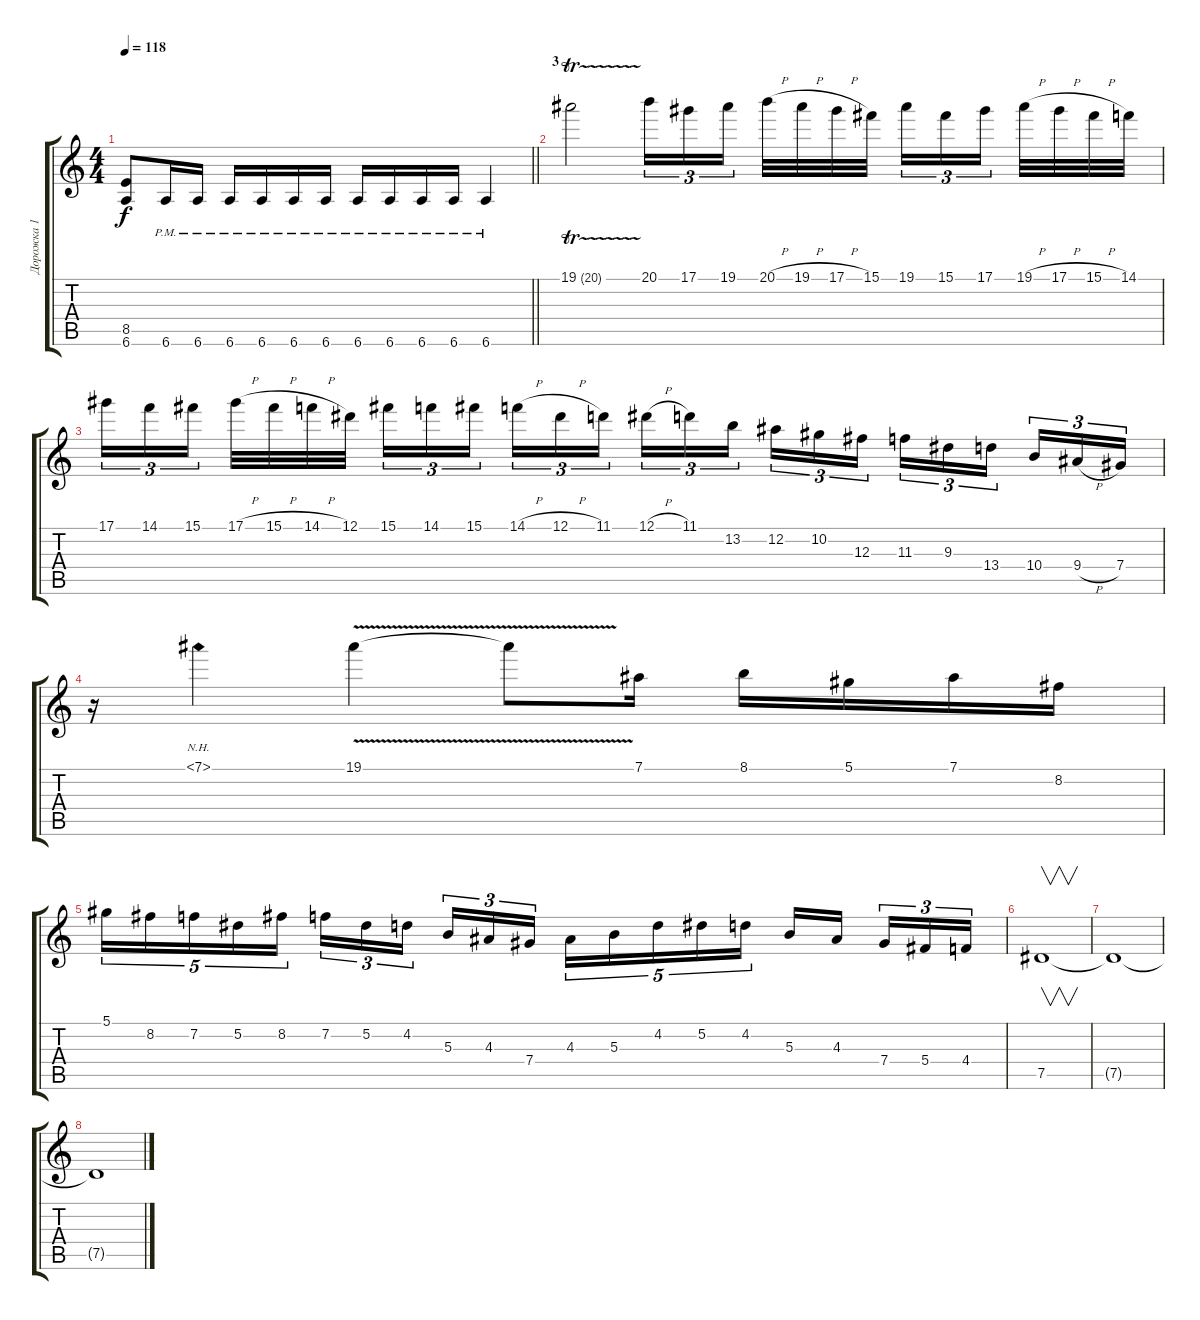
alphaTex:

\track ("Дорожка 1" "Дорожка 1") {instrument overdrivenguitar}
\staff {score tabs}
\tuning (Eb4 Bb3 Gb3 Db3 Ab2 Eb2) {hide}
\ts (4 4)
\tempo 118
\clef g2
\barLineRight lightlight
\ks c
(8.5{t} 6.6{t}).8{dy f} 6.6{pm}.16 6.6{pm}.16 6.6{pm}.16 6.6{pm}.16 6.6{pm}.16 6.6{pm}.16 6.6{pm}.16 6.6{pm}.16 6.6{pm}.16 6.6{pm}.16 6.6{pm}.4 |
\section ("" "3")
19.1{tr (20 32)}.2 20.1.16{tu (3 2)} 17.1.16{tu (3 2)} 19.1.16{tu (3 2) beam splitsecondary} 20.1{h}.32 19.1{h}.32 17.1{h}.32 15.1.32 19.1.16{tu (3 2)} 15.1.16{tu (3 2)} 17.1.16{tu (3 2) beam splitsecondary} 19.1{h}.32 17.1{h}.32 15.1{h}.32 14.1.32 |
17.1.16{tu (3 2)} 14.1.16{tu (3 2)} 15.1.16{tu (3 2) beam splitsecondary} 17.1{h}.32 15.1{h}.32 14.1{h}.32 12.1.32 15.1.16{tu (3 2)} 14.1.16{tu (3 2)} 15.1.16{tu (3 2) beam splitsecondary} 14.1{h}.16{tu (3 2)} 12.1{h}.16{tu (3 2)} 11.1.16{tu (3 2)} 12.1{h}.16{tu (3 2)} 11.1.16{tu (3 2)} 13.2.16{tu (3 2) beam splitsecondary} 12.2.16{tu (3 2)} 10.2.16{tu (3 2)} 12.3.16{tu (3 2)} 11.3.16{tu (3 2)} 9.3.16{tu (3 2)} 13.4.16{tu (3 2) beam splitsecondary} 10.4.16{tu (3 2)} 9.4{h}.16{tu (3 2)} 7.4.16{tu (3 2)} |
r.16 7.1{nh}.4 19.1{v}.4 19.1{t}.8 7.1.16 8.1.16 5.1.16 7.1.16 8.2.16 |
5.1.16{tu (5 4)} 8.2.16{tu (5 4)} 7.2.16{tu (5 4)} 5.2.16{tu (5 4)} 8.2.16{tu (5 4)} 7.2.16{tu (3 2)} 5.2.16{tu (3 2)} 4.2.16{tu (3 2) beam splitsecondary} 5.3.16{tu (3 2)} 4.3.16{tu (3 2)} 7.4.16{tu (3 2)} 4.3.16{tu (5 4)} 5.3.16{tu (5 4)} 4.2.16{tu (5 4)} 5.2.16{tu (5 4)} 4.2.16{tu (5 4)} 5.3.16 4.3.16{beam splitsecondary} 7.4.16{tu (3 2)} 5.4.16{tu (3 2)} 4.4.16{tu (3 2)} |
7.5.1{v} |
7.5{t}.1 |
7.5{t}.1
